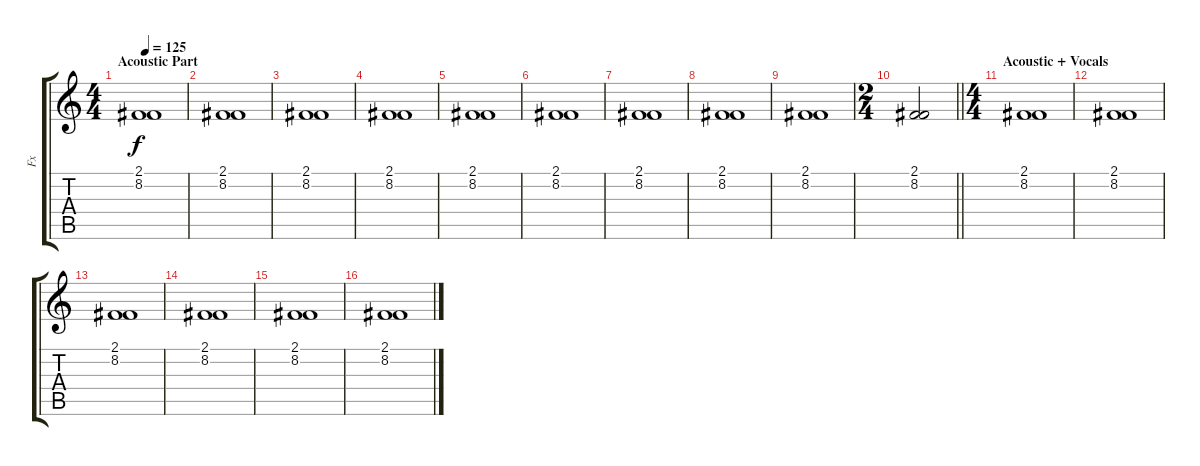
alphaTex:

\track ("Fx" "Fx") {instrument choiraahs}
\staff {score tabs}
\tuning (Eb4 Bb3 Gb3 Db3 Ab2 Eb2) {hide}
\ts (4 4)
\section ("" "Acoustic Part")
\tempo 125
\clef g2
\ks c
(2.1 8.2).1{dy f instrument choiraahs} |
(2.1 8.2).1 |
(2.1 8.2).1 |
(2.1 8.2).1 |
(2.1 8.2).1 |
(2.1 8.2).1 |
(2.1 8.2).1 |
(2.1 8.2).1 |
(2.1 8.2).1 |
\ts (2 4)
\barLineRight lightlight
(2.1 8.2).2 |
\ts (4 4)
\section ("" "Acoustic + Vocals")
(2.1 8.2).1 |
(2.1 8.2).1 |
(2.1 8.2).1 |
(2.1 8.2).1 |
(2.1 8.2).1 |
(2.1 8.2).1
